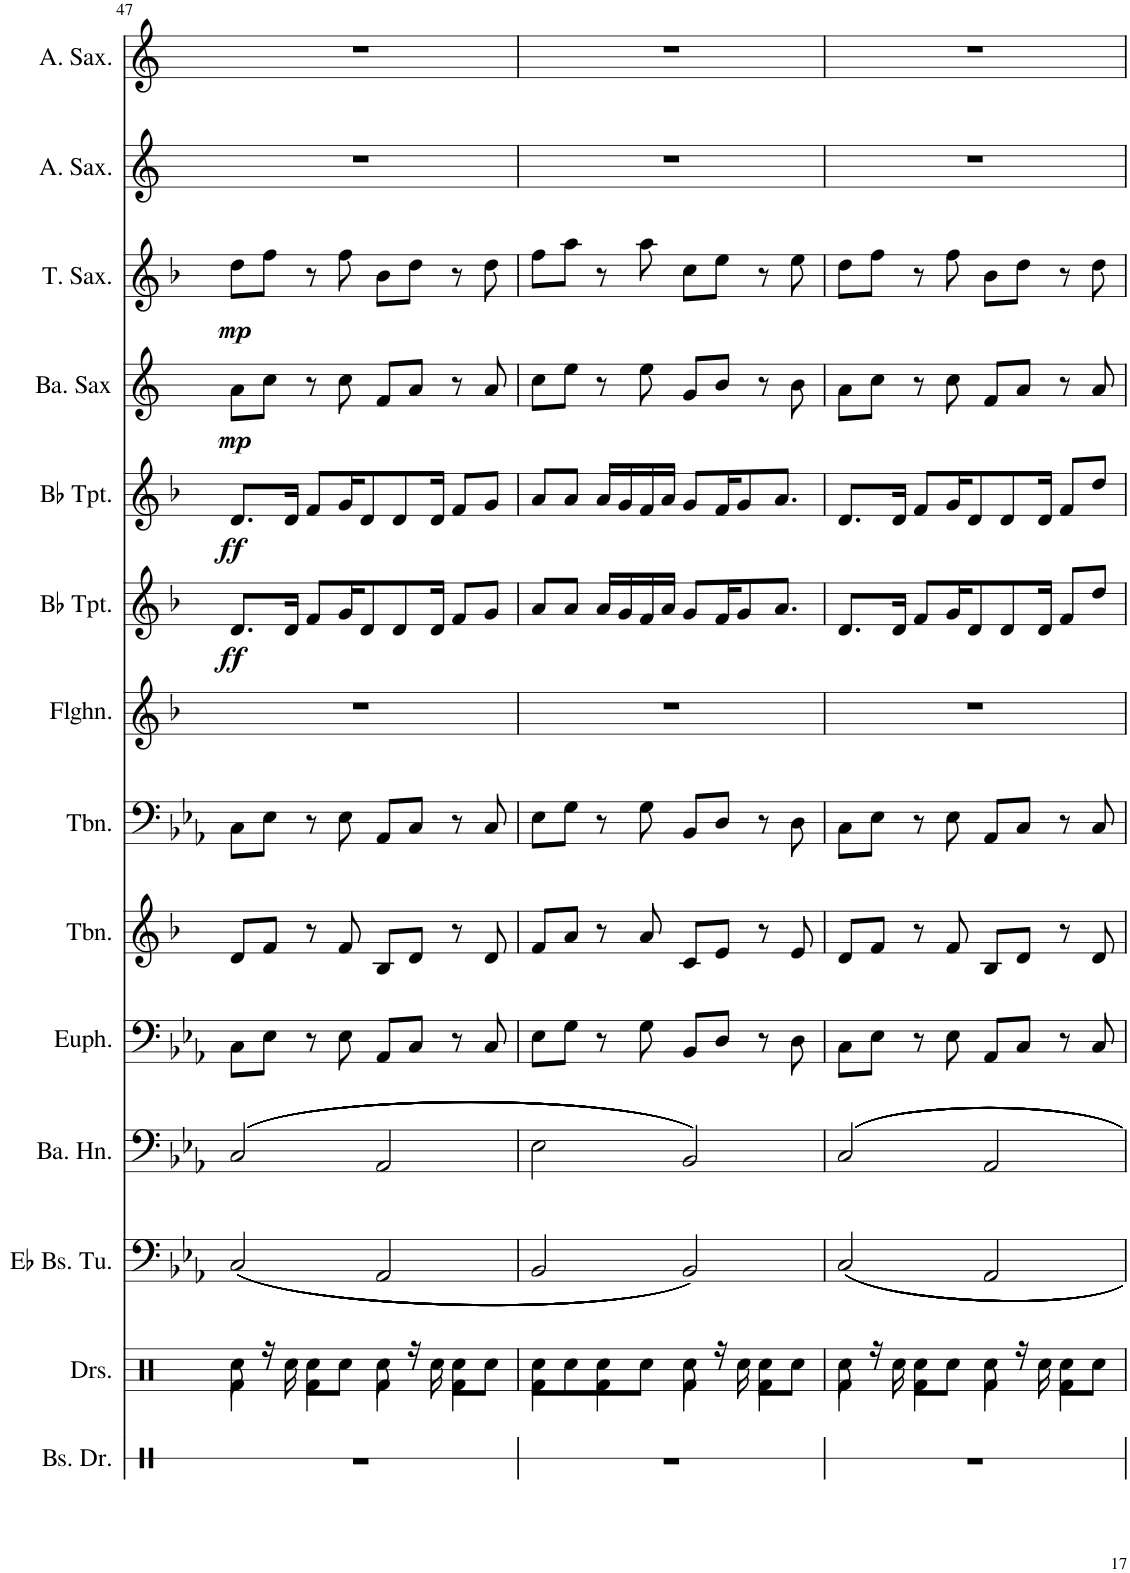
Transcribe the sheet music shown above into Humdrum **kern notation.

**kern	**kern	**kern	**kern	**kern	**kern	**kern	**kern	**kern	**dynam	**kern	**dynam	**kern	**dynam	**kern	**dynam	**kern	**kern
*part14	*part13	*part12	*part11	*part10	*part9	*part8	*part7	*part6	*part6	*part5	*part5	*part4	*part4	*part3	*part3	*part2	*part1
*staff14	*staff13	*staff12	*staff11	*staff10	*staff9	*staff8	*staff7	*staff6	*staff6	*staff5	*staff5	*staff4	*staff4	*staff3	*staff3	*staff2	*staff1
*I"Bas-drum	*I"Drumset	*I"Bas-tuba in Eb	*I"Bariton-hoorn	*I"Euphonium	*I"Trombone	*I"Trombone	*I"Flügelhorn	*I"Trompet in Bb	*	*I"Trompet in Bb	*	*I"Bariton-saxofoon	*	*I"Tenor-saxofoon	*	*I"Alt-saxofoon	*I"Alt-saxofoon
*I'Bs. Dr.	*I'Drs.	*	*I'Ba. Hn.	*I'Euph.	*I'Tbn.	*I'Tbn.	*I'Flghn.	*	*	*	*	*I'Ba. Sax	*	*I'T. Sax.	*	*I'A. Sax.	*I'A. Sax.
!!LO:PB:g=z
*clefX	*clefX	*clefF4	*clefF4	*clefF4	*clefG2	*clefF4	*clefG2	*clefG2	*	*clefG2	*	*clefG2	*	*clefG2	*	*clefG2	*clefG2
*	*	*	*Trd4c7	*	*Trd8c14	*	*Trd1c2	*Trd1c2	*	*Trd1c2	*	*Trd12c21	*	*Trd8c14	*	*Trd5c9	*Trd5c9
*k[]	*k[]	*k[b-e-a-]	*k[b-e-a-]	*k[b-e-a-]	*k[b-]	*k[b-e-a-]	*k[b-]	*k[b-]	*	*k[b-]	*	*k[]	*	*k[b-]	*	*k[]	*k[]
*M4/4	*M4/4	*M4/4	*M4/4	*M4/4	*M4/4	*M4/4	*M4/4	*M4/4	*	*M4/4	*	*M4/4	*	*M4/4	*	*M4/4	*M4/4
=47	=47	=47	=47	=47	=47	=47	=47	=47	=47	=47	=47	=47	=47	=47	=47	=47	=47
*	*^	*	*	*	*	*	*	*	*	*	*	*	*	*	*	*	*
!	!	!	!	!	!	!	!	!	!	!LO:DY:b	!	!LO:DY:b	!	!LO:DY:b	!	!LO:DY:b	!	!
1r	8Rcc\	4Rf\	(((((((((2C/	(((((((((2C/	8C\L	8d/L	8C\L	1r	8.d/L	ff	8.d/L	ff	8a\L	mp	8dd\L	mp	1r	1r
.	16r	.	.	.	8E-\J	8f/J	8E-\J	.	.	.	.	.	8cc\J	.	8ff\J	.	.	.
.	16Rcc\	.	.	.	.	.	.	.	16d/Jk	.	16d/Jk	.	.	.	.	.	.	.
.	8Rcc\L	4Rf\	.	.	8r	8r	8r	.	8f/L	.	8f/L	.	8r	.	8r	.	.	.
.	8Rcc\J	.	.	.	8E-\	8f/	8E-\	.	16g/K	.	16g/K	.	8cc\	.	8ff\	.	.	.
.	.	.	.	.	.	.	.	.	8d/	.	8d/	.	.	.	.	.	.	.
.	8Rcc\	4Rf\	2AA-/	2AA-/	8AA-/L	8B-/L	8AA-/L	.	.	.	.	.	8f/L	.	8b-\L	.	.	.
.	.	.	.	.	.	.	.	.	8d/	.	8d/	.	.	.	.	.	.	.
.	16r	.	.	.	8C/J	8d/J	8C/J	.	.	.	.	.	8a/J	.	8dd\J	.	.	.
.	16Rcc\	.	.	.	.	.	.	.	16d/Jk	.	16d/Jk	.	.	.	.	.	.	.
.	8Rcc\L	4Rf\	.	.	8r	8r	8r	.	8f/L	.	8f/L	.	8r	.	8r	.	.	.
.	8Rcc\J	.	.	.	8C/	8d/	8C/	.	8g/J	.	8g/J	.	8a/	.	8dd\	.	.	.
=48	=48	=48	=48	=48	=48	=48	=48	=48	=48	=48	=48	=48	=48	=48	=48	=48	=48	=48
1r	8Rcc\L	4Rf\	2BB-/	2E-\	8E-\L	8f/L	8E-\L	1r	8a/L	.	8a/L	.	8cc\L	.	8ff\L	.	1r	1r
.	8Rcc\	.	.	.	8G\J	8a/J	8G\J	.	8a/J	.	8a/J	.	8ee\J	.	8aa\J	.	.	.
.	8Rcc\	4Rf\	.	.	8r	8r	8r	.	16a/LL	.	16a/LL	.	8r	.	8r	.	.	.
.	.	.	.	.	.	.	.	.	16g/	.	16g/	.	.	.	.	.	.	.
.	8Rcc\J	.	.	.	8G\	8a/	8G\	.	16f/	.	16f/	.	8ee\	.	8aa\	.	.	.
.	.	.	.	.	.	.	.	.	16a/JJ	.	16a/JJ	.	.	.	.	.	.	.
.	8Rcc\	4Rf\	2BB-/)))))))))	2BB-/)))))))))	8BB-/L	8c/L	8BB-/L	.	8g/L	.	8g/L	.	8g/L	.	8cc\L	.	.	.
.	16r	.	.	.	8D/J	8e/J	8D/J	.	16f/K	.	16f/K	.	8b/J	.	8ee\J	.	.	.
.	16Rcc\	.	.	.	.	.	.	.	8g/	.	8g/	.	.	.	.	.	.	.
.	8Rcc\L	4Rf\	.	.	8r	8r	8r	.	.	.	.	.	8r	.	8r	.	.	.
.	.	.	.	.	.	.	.	.	8.a/J	.	8.a/J	.	.	.	.	.	.	.
.	8Rcc\J	.	.	.	8D\	8e/	8D\	.	.	.	.	.	8b\	.	8ee\	.	.	.
=49	=49	=49	=49	=49	=49	=49	=49	=49	=49	=49	=49	=49	=49	=49	=49	=49	=49	=49
1r	8Rcc\	4Rf\	2C/	2C/	8C\L	8d/L	8C\L	1r	8.d/L	.	8.d/L	.	8a\L	.	8dd\L	.	1r	1r
.	16r	.	.	.	8E-\J	8f/J	8E-\J	.	.	.	.	.	8cc\J	.	8ff\J	.	.	.
.	16Rcc\	.	.	.	.	.	.	.	16d/Jk	.	16d/Jk	.	.	.	.	.	.	.
.	8Rcc\L	4Rf\	.	.	8r	8r	8r	.	8f/L	.	8f/L	.	8r	.	8r	.	.	.
.	8Rcc\J	.	.	.	8E-\	8f/	8E-\	.	16g/K	.	16g/K	.	8cc\	.	8ff\	.	.	.
.	.	.	.	.	.	.	.	.	8d/	.	8d/	.	.	.	.	.	.	.
.	8Rcc\	4Rf\	2AA-/	2AA-/	8AA-/L	8B-/L	8AA-/L	.	.	.	.	.	8f/L	.	8b-\L	.	.	.
.	.	.	.	.	.	.	.	.	8d/	.	8d/	.	.	.	.	.	.	.
.	16r	.	.	.	8C/J	8d/J	8C/J	.	.	.	.	.	8a/J	.	8dd\J	.	.	.
.	16Rcc\	.	.	.	.	.	.	.	16d/Jk	.	16d/Jk	.	.	.	.	.	.	.
.	8Rcc\L	4Rf\	.	.	8r	8r	8r	.	8f/L	.	8f/L	.	8r	.	8r	.	.	.
.	8Rcc\J	.	.	.	8C/	8d/	8C/	.	8dd/J	.	8dd/J	.	8a/	.	8dd\	.	.	.
*	*v	*v	*	*	*	*	*	*	*	*	*	*	*	*	*	*	*	*
=	=	=	=	=	=	=	=	=	=	=	=	=	=	=	=	=	=
*-	*-	*-	*-	*-	*-	*-	*-	*-	*-	*-	*-	*-	*-	*-	*-	*-	*-
